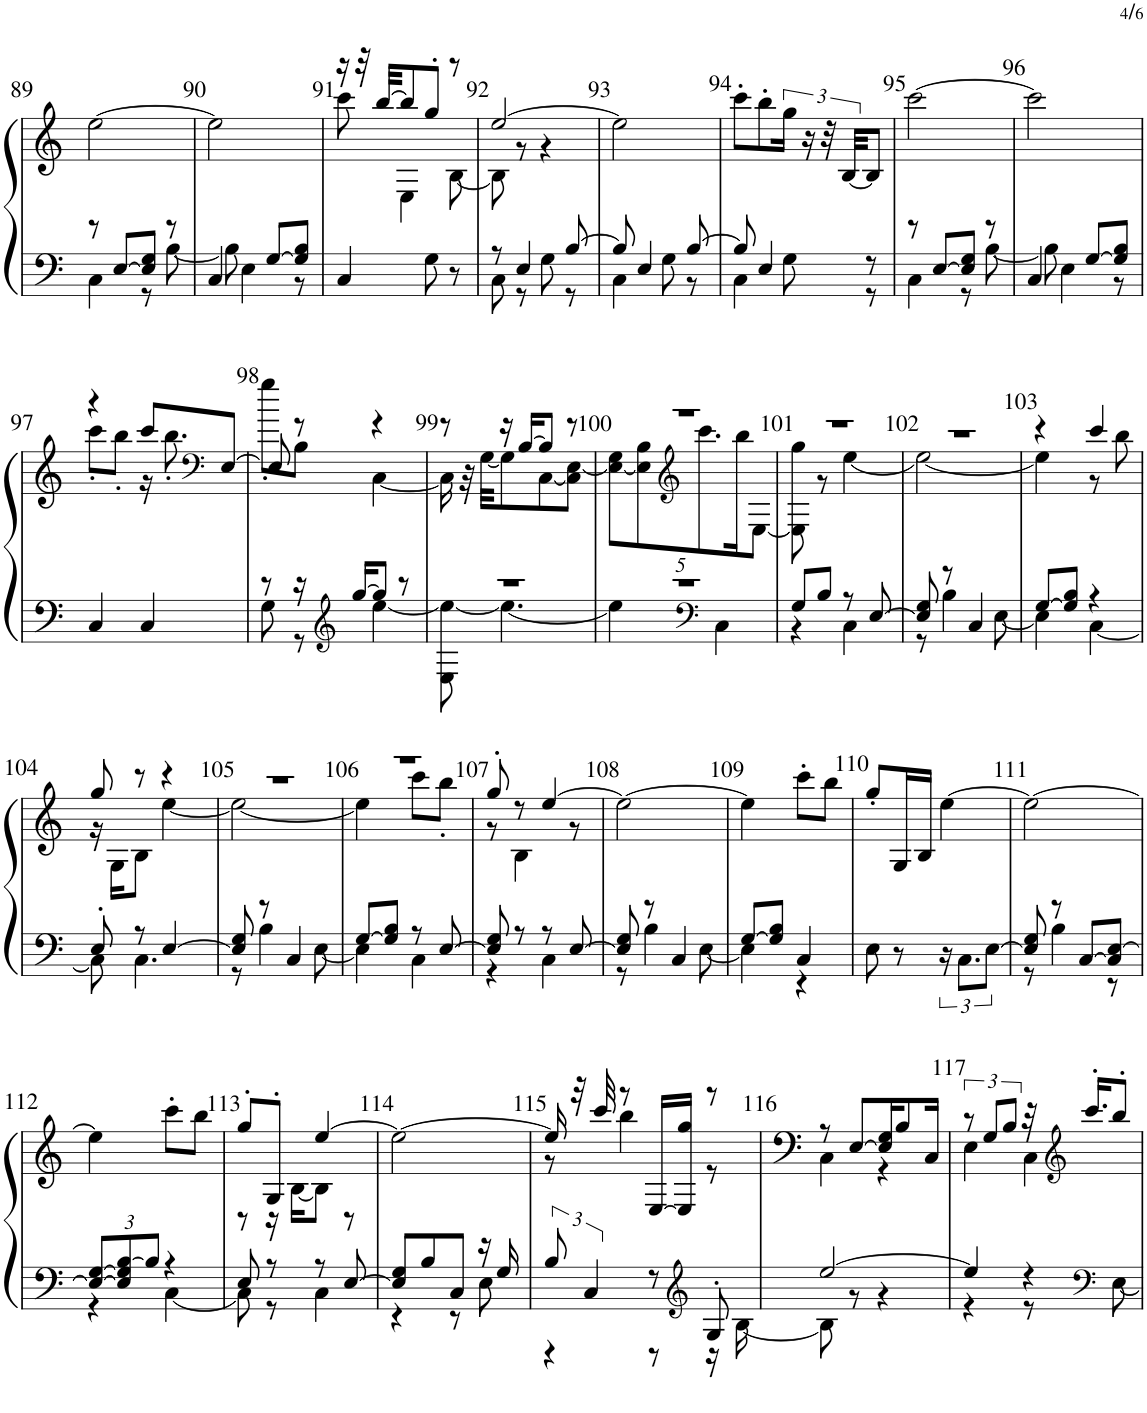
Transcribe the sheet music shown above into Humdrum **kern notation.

**kern	**kern
*part1	*part1
*staff2	*staff1
*I"ピアノ	*
!!LO:PB:g=z
*clefF4	*clefG2
*k[]	*k[]
*M4/8	*M4/8
=89	=89
*^	*
8r	4C\	[2ee\
[8E/L	.	.
8E/] 8G/J	8r	.
8r	[8B\	.
=90	=90	=90
4C/	8B\]	2ee\]
.	4E\	.
[8G/L	.	.
8G/] 8B/J	8r	.
*v	*v	*
=91	=91
*	*^
4C/	16r	8ccc\
.	32r	.
.	[32bb/KKL	.
.	8bb/]	4E\
8G\	8gg'/J	.
8r	8r	[8B\
=92	=92	=92
*^	*	*
8r	8C\	[2ee/	8B\]
4E/	8r	.	8r
.	8G\	.	4r
[8B/	8r	.	.
*	*	*v	*v
=93	=93	=93
8B/]	4C\	2ee\]
4E/	.	.
.	8G\	.
[8B/	8r	.
=94	=94	=94
8B/]	4C\	8ccc'\L
4E/	.	8bb'\
.	8G\	24gg\Jk
.	.	24r
.	.	48r
.	.	[48B/KKL
8r	8r	8B/J]
=95	=95	=95
8r	4C\	[2ccc\
[8E/L	.	.
8E/] 8G/J	8r	.
8r	[8B\	.
=96	=96	=96
4C/	8B\]	2ccc\]
.	4E\	.
[8G/L	.	.
8G/] 8B/J	8r	.
*v	*v	*
!!LO:LB:g=z
=97	=97
*	*^
4C/	4r	8ccc'\L
.	.	8bb'\J
4C/	8ccc/L	16r
.	.	8.bb'\
*	*clefF4	*
.	[8E/J	.
=98	=98	=98
*^	*	*
8r	8G\	8E/]	8gg'\L
16r	8r	8r	8B\J
*clefG2	*	*	*
[16gg/KL	.	.	.
8gg/J]	[4ee\	4r	[4C\
8r	.	.	.
=99	=99	=99	=99
2r	8E\ 8ee\_	8r	16C\]
.	.	.	32r
.	.	.	[32G\KKL
.	4.ee\_	16r	8G\]
.	.	[16B/KL	.
.	.	8B/J]	[8C\
.	.	8r	8C\] [8E\J
=100	=100	=100	=100
*	*	*	*Xbrackettup
2r	4ee\]	2r	10E\_ 10G\L
.	.	.	10E\] 10B\
*	*	*clefG2	*
.	.	.	10.ccc\
*clefF4	*	*	*
.	4C\	.	.
.	.	.	20bb\K
.	.	.	[10E\J
=101	=101	=101	=101
8G/L	4r	2r	8E\] 8gg\
8B/J	.	.	8r
8r	4C\	.	[4ee\
[8E/	.	.	.
=102	=102	=102	=102
8E/] 8G/	8r	2r	2ee\_
8r	4B\	.	.
4C/	.	.	.
.	[8E\	.	.
=103	=103	=103	=103
[8G/L	4E\]	4r	4ee\]
8G/] 8B/J	.	.	.
4r	[4C\	4ccc/	8r
.	.	.	8bb\
!!LO:LB:g=z	!!
=104	=104	=104	=104
8E'/	8C\]	8gg/	16r
.	.	.	16G\KL
8r	4.C\	8r	8B\J
[4E/	.	4r	[4ee\
=105	=105	=105	=105
8E/] 8G/	8r	2r	2ee\_
8r	4B\	.	.
4C/	.	.	.
.	[8E\	.	.
=106	=106	=106	=106
[8G/L	4E\]	2r	4ee\]
8G/] 8B/J	.	.	.
8r	4C\	.	8ccc\L
[8E/	.	.	8bb'\J
=107	=107	=107	=107
8E/] 8G/	4r	8gg'/	8r
8r	.	8r	4B\
8r	4C\	[4ee/	.
[8E/	.	.	8r
*	*	*v	*v
=108	=108	=108
8E/] 8G/	8r	2ee\_
8r	4B\	.
4C/	.	.
.	[8E\	.
=109	=109	=109
[8G/L	4E\]	4ee\]
8G/] 8B/J	.	.
4C/	4r	8ccc'\L
.	.	8bb\J
*v	*v	*
=110	=110
8E\	8gg'/L
8r	16G/L
.	16B/JJ
24r	[4ee\
12.C\L	.
[12E\J	.
=111	=111
*^	*
8E/] 8G/	8r	2ee\_
8r	4B\	.
[8C/L	.	.
8C/] [8E/J	8r	.
!!LO:LB:g=z
=112	=112	=112
*Xbrackettup	*	*
12E/_ [12G/L	4r	4ee\]
12E/] 12G/] [12B/	.	.
12B/J]	.	.
4r	[4C\	8ccc'\L
.	.	8bb\J
=113	=113	=113
*	*	*^
8E/	8C\]	8gg'/L	8r
8r	8r	8G'/J	16r
.	.	.	[16B\KL
8r	4C\	[4ee/	8B\J]
[8E/	.	.	8r
*	*	*v	*v
=114	=114	=114
8E/] 8G/L	4r	2ee\_
8B/	.	.
8C/J	8r	.
16r	8E\	.
16G/	.	.
=115	=115	=115
*brackettup	*	*
*	*	*^
12B/	4r	16ee/]	8r
.	.	32r	.
6C/	.	.	.
.	.	32ccc/	.
.	.	8r	4bb\
8r	8r	[16E/LL	.
.	.	16E/] 16gg/JJ	.
*clefG2	*	*	*
8G'/	16r	8r	8r
.	[16B\	.	.
=116	=116	=116	=116
[2ee/	8B\]	8r	4C\
.	8r	[8E/L	.
.	4r	16E/] 16G/K	4r
.	.	8B/	.
.	.	16C/Jk	.
=117	=117	=117	=117
*	*	*brackettup	*
4ee/]	4r	12r	4E\
.	.	12G/L	.
.	.	12B/J	.
4r	8r	32r	4C\
*	*	*clefG2	*
.	.	16.ccc'/KL	.
*clefF4	*	*	*
.	[8E\	8bb'/J	.
*v	*v	*	*
*	*v	*v
=	=
*-	*-
